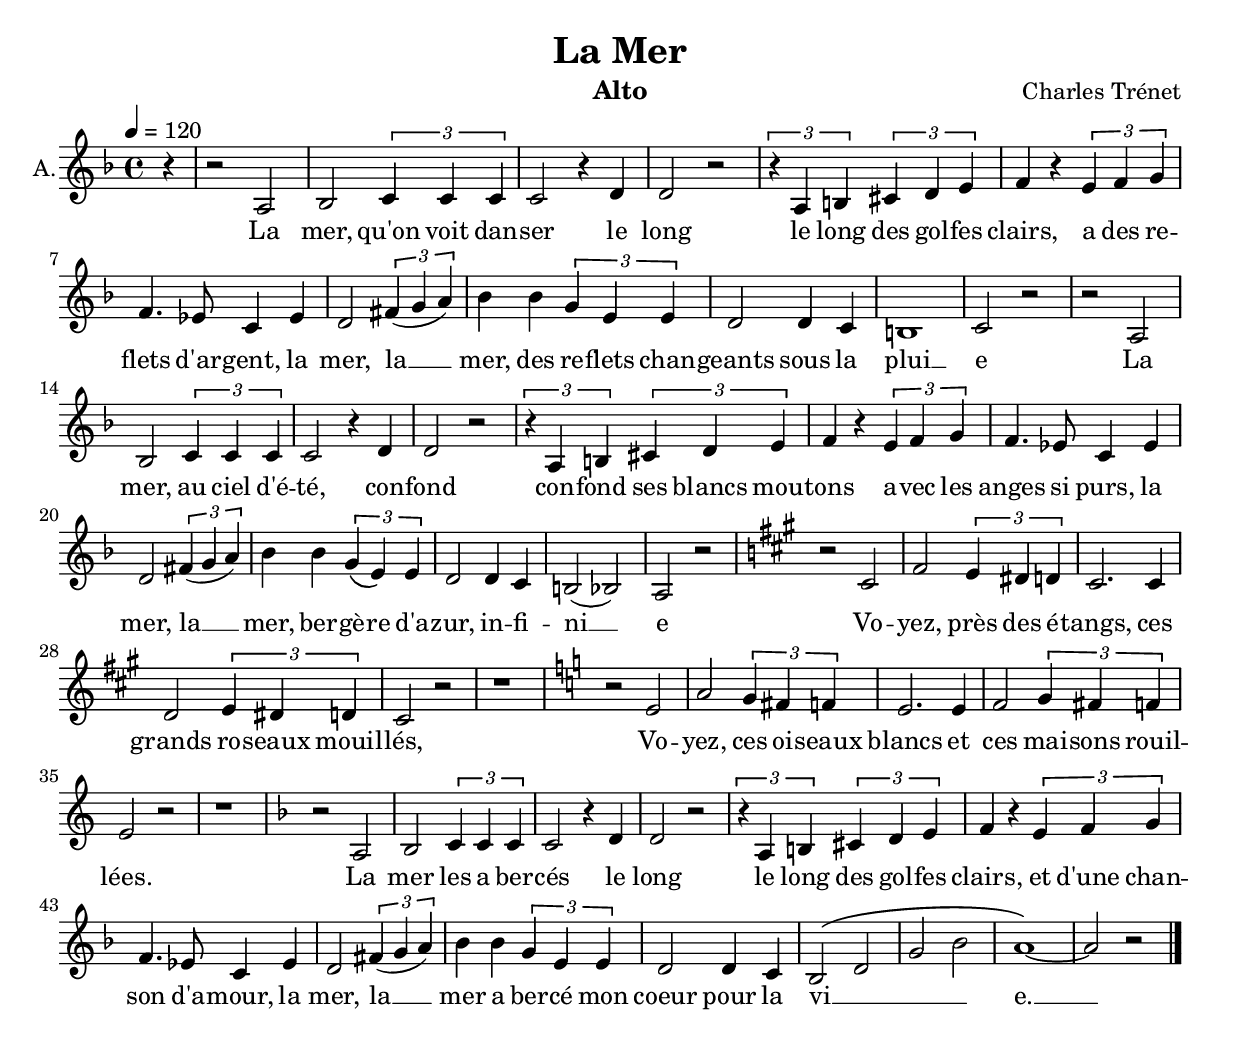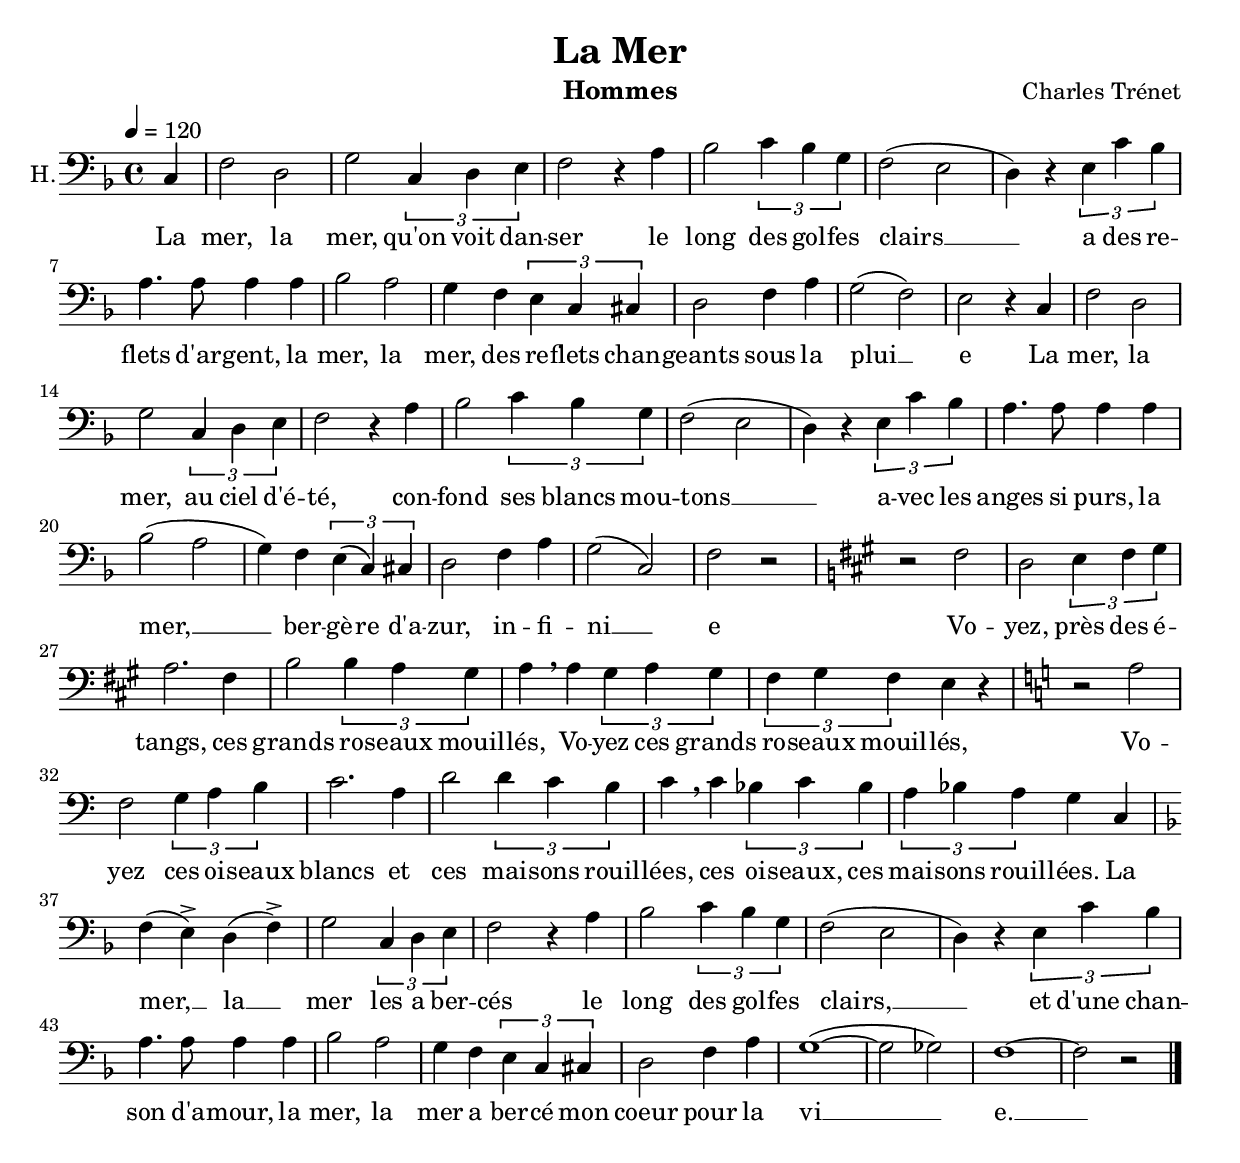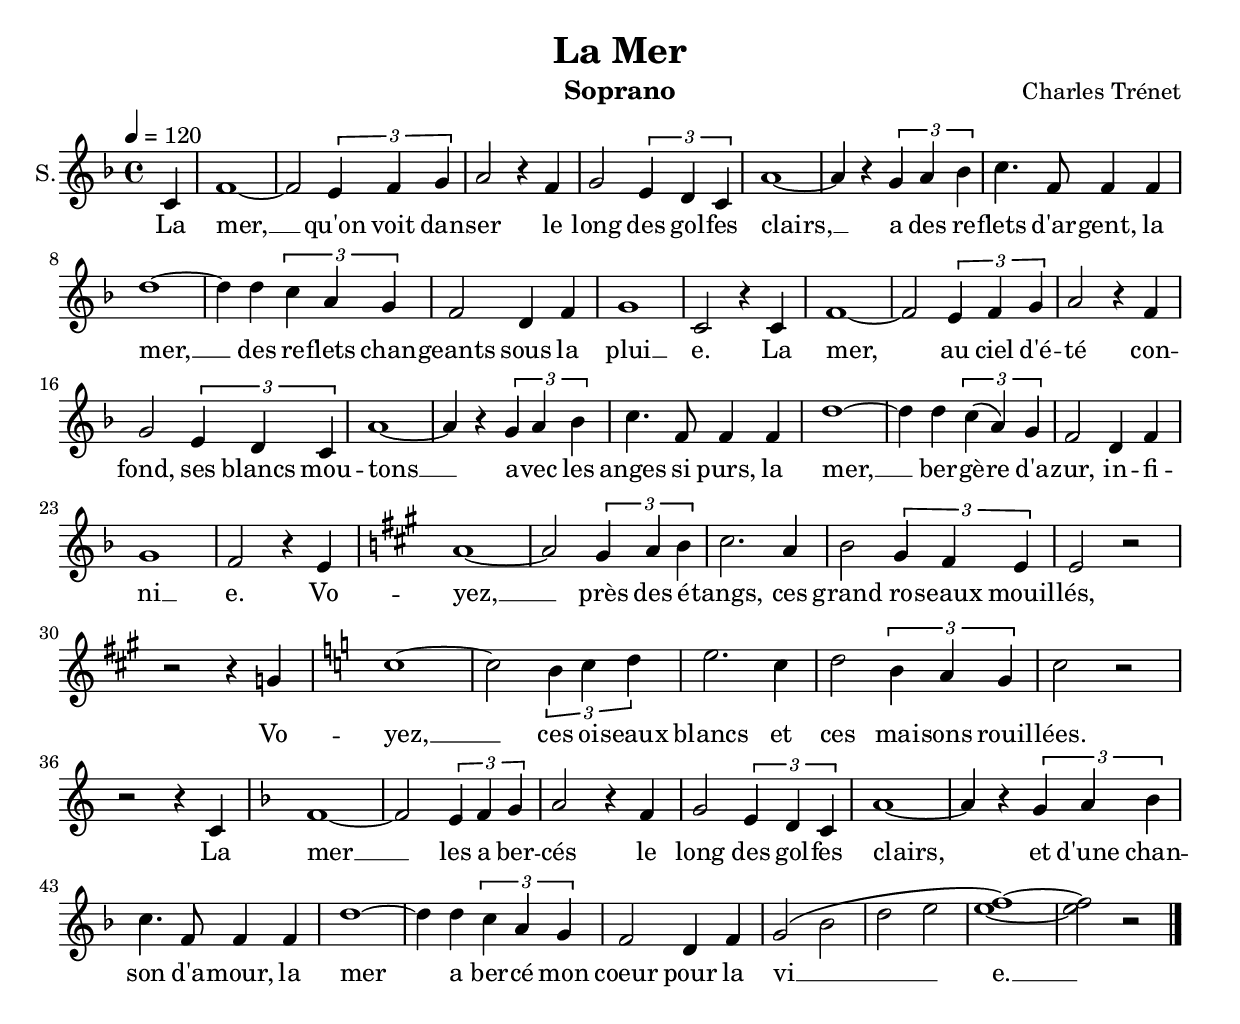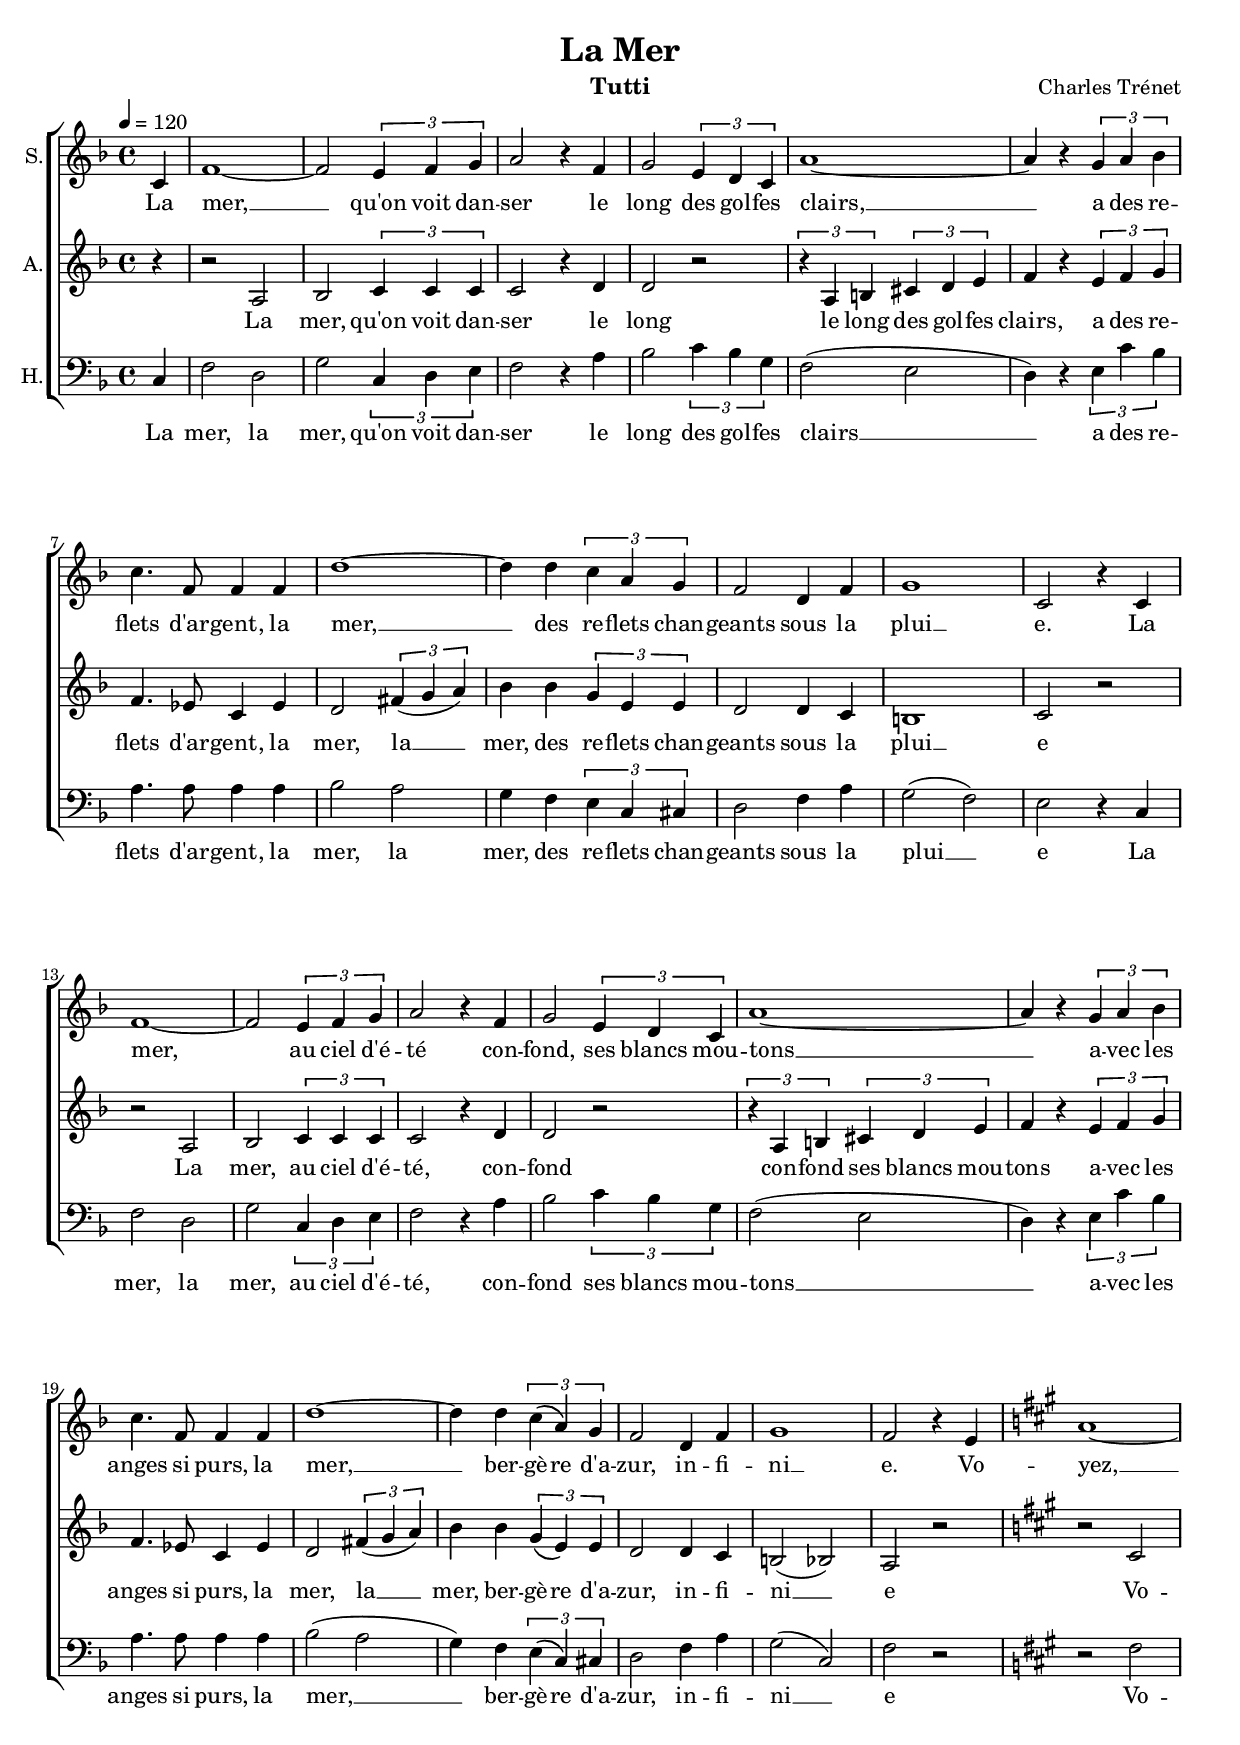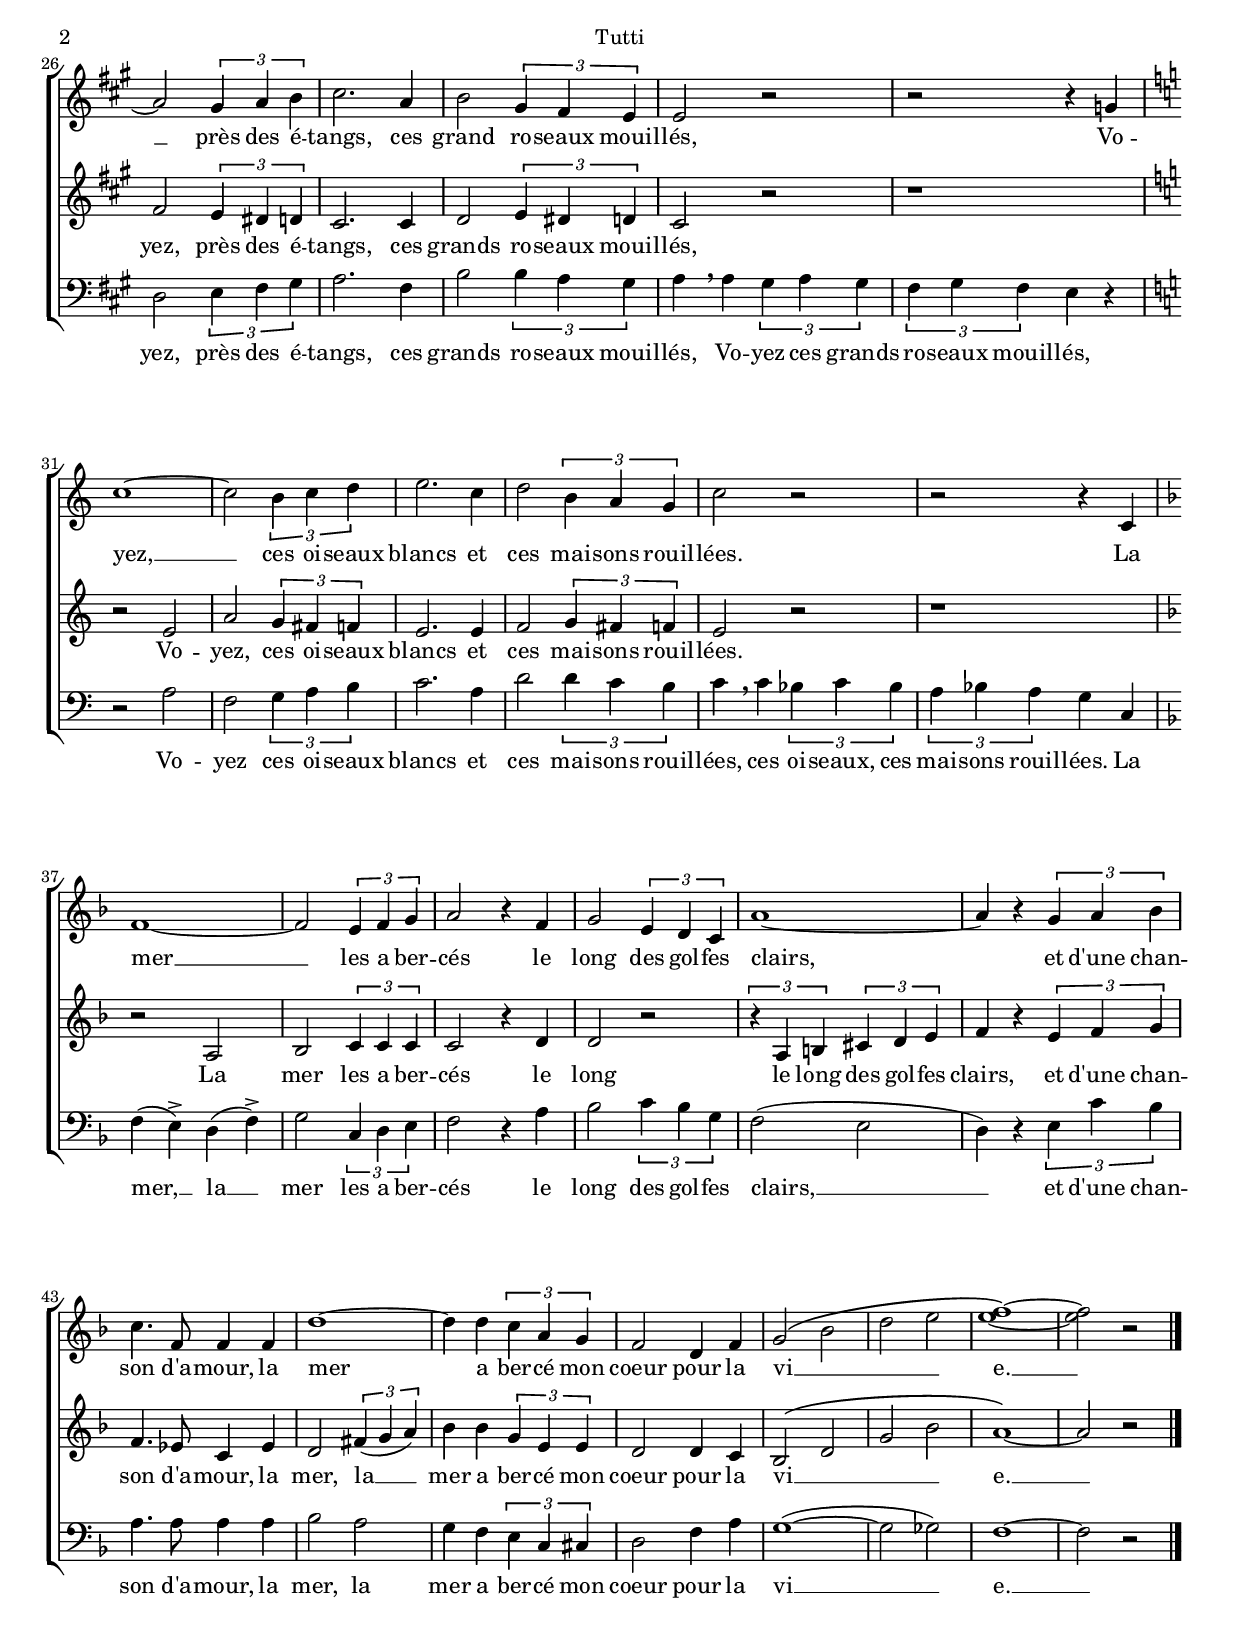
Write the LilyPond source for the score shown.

% Created on Mon Sep 20 15:23:38 CEST 2010
\version "2.22.0"

#(set-default-paper-size "a4")

\paper { indent = 0\cm}

\header {
  title = "La Mer"
  composer = "Charles Trénet"
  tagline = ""

}

conductor_size = 18
individual_size = 20

\include "utils/macros.ly"


specs = { \time 4/4
  \tempo 4 = 120
  \key f \major
}

accords = \chords {
  \partial 4 s4

}



sMusic = {\partial 4 c4 f1~ 2 \tuplet 3/2 {e4 f g} a2
r4 f g2 \tuplet 3/2 {e4 d c} a'1~ 4 r 
\tuplet 3/2 {g a bes} c4. f,8 4 4 d'1~ 4 
4 \tuplet 3/2 {c a g} f2 d4 f

g1 c,2 r4 c f1~ 2 \tuplet 3/2 {e4 f g} a2 r4
f g2 \tuplet 3/2 { e4 d c } a'1~ 4 r
\tuplet 3/2 { g a bes } c4. f,8 4 4
d'1~ 4 d \tuplet 3/2 { c\( a\) g } f2
d4 f g1 f2 r4 e
\key a \major
a1~ 2 \tuplet 3/2 { gis4 a b } cis 2. a4
b2 \tuplet 3/2 { gis4 fis e } e2 r r r4 g
\key c \major
c1~ 2 \tuplet 3/2 { b4 c d } e2. c4
d2 \tuplet 3/2 { b4 a g } c2 r r r4 c,
\key f \major
f1~ 2 \tuplet 3/2 { e4 f g } a2
r4 f g2 \tuplet 3/2 { e4 d c } a'1~ 4 
r4 \tuplet 3/2 { g a bes } c4. f,8 4 4
d'1~ 4 4 \tuplet 3/2 { c a g } f2
d4 f g2\( bes d e <e f>1~\) <e f>2 r \bar "|."
}

sLyrics = \lyricmode {
La mer, __ qu'on voit dan -- ser
le long des gol -- fes clairs, __
a des re -- flets d'ar -- gent,
la mer, __ des re -- flets chan -- geants sous la plui __ e.

La mer, au ciel d'é -- té con -- fond, ses blancs mou -- tons __
a -- vec les anges si purs, la mer, __ ber -- gè -- re d'a -- zur,
in -- fi -- ni __ e. Vo -- yez, __
près des é -- tangs, ces grand ro -- seaux mouil -- lés,
Vo -- yez, __ ces oi -- seaux blancs et ces mai -- sons rouil -- lées.

La mer __ les a ber -- cés
le long des gol -- fes clairs,__
et d'une chan -- son d'a -- mour, 
la mer__ a ber -- cé mon coeur
pour la vi __ _ _ _ e. __
}



soprano = \new Staff \with {instrumentName="S."} <<
  \soprano_style
  \specs
  \relative c' {\sMusic}
  \addlyrics {\sLyrics }
>>

aMusic = {\partial 4 r4 r2 a bes \tuplet 3/2 {c4 c c} 2
r4 d4 2 r \tuplet 3/2 {r4 a b} \tuplet 3/2 {cis d e} f r 
\tuplet 3/2 {e f g} f4. es8 c4 es d2
\tuplet 3/2 {fis4( g a)} bes bes \tuplet 3/2 {g e e}
d2 4 c
b1 c2 r r a bes \tuplet 3/2 { c4 4 4 } 2 r4 d d2 r
\tuplet 3/2 { r4 a b } \tuplet 3/2 { cis d e } 
f r \tuplet 3/2 { e f g } f4. es8 c4 es
d2 \tuplet 3/2 { fis4( g a) } bes bes
\tuplet 3/2 { g\( e\) e} d2 d4 c b2( bes) a r
\key a \major
r2 cis fis \tuplet 3/2 { e4 dis d } cis2. 4
d2 \tuplet 3/2 { e4 dis d } cis2 r r1
\key c \major
r2 e a \tuplet 3/2 { g4 fis f } e2. 4
f2 \tuplet 3/2 { g4 fis f } e2 r r1 
\key f \major
r2 a, bes \tuplet 3/2 { c4 4 4 } 2
r4 d d2 r \tuplet 3/2 { r4 a b } \tuplet 3/2 { cis d e }
f r \tuplet 3/2 { e f g } f4. es8 c4 es 
d2 \tuplet 3/2 { fis4( g a) } bes bes \tuplet 3/2 { g e e }
d2 d4 c bes2\( d g bes a1~\) 2 r \bar "|."
}

aLyrics = \lyricmode {
  La mer, qu'on voit dan -- ser
  le long le long des gol -- fes clairs,
  a des re -- flets d'ar -- gent, la mer,
  la __ mer, des re -- flets chan -- geants sous la
  plui __ e
  
  La mer, au ciel d'é -- té, con -- fond
  con -- fond ses blancs mou -- tons
  a -- vec les anges si purs, la mer, la __ mer,
  ber -- gè -- re d'a -- zur, in -- fi -- ni __ e
  
  Vo -- yez, près des é -- tangs, ces grands ro -- seaux mouil -- lés,
  Vo -- yez, ces oi -- seaux blancs et ces mai -- sons rouil -- lées.
  
  La mer les a ber -- cés le long
  le long des gol -- fes clairs,
  et d'une chan -- son d'a -- mour, la mer, la __ mer
  a ber -- cé mon coeur pour la vi __ _ _ _ e. __

}


alto = \new Staff \with {instrumentName="A."} <<
  \alto_style
  \specs
  \relative c' {\aMusic}
  \addlyrics {\aLyrics }
>>


bMusic = {c4 f2 d g \tuplet 3/2 {c,4 d e} f2 r4 a
bes2 \tuplet 3/2 {c4 bes g} f2( e d4) r
\tuplet 3/2 {e c' bes} a4. 8 4 4
bes2 a g4 f \tuplet 3/2 {e c cis} d2 f4 a   
g2( f) e r4 c f2 d g \tuplet 3/2 { c,4 d e }
f2 r4 a bes2 \tuplet 3/2 { c4 bes g } f2( e d4) r
\tuplet 3/2 { e c' bes } a4. 8 4 4 bes2( a g4)
f \tuplet 3/2 { e\( c\) cis } d2 f4 a g2( c,) f r
\key a \major
r fis d \tuplet 3/2 { e4 fis gis } a2. fis4
b2 \tuplet 3/2 { b4 a gis } a \breathe a \tuplet 3/2 { gis a gis }
\tuplet 3/2 { fis gis fis } e r
\key c \major
r2 a f \tuplet 3/2 { g4 a b } c2. a4
d2 \tuplet 3/2 { d4 c b }
c \breathe c \tuplet 3/2 { bes c bes } \tuplet 3/2 { a bes a } g c,
\key f \major
f( e)-> d( f)-> g2 \tuplet 3/2 { c,4 d e } f2
r4 a bes2 \tuplet 3/2 { c4 bes g } f2( e d4) r
\tuplet 3/2 { e4 c' bes } a4. 8 4 4 bes2 a
g4 f \tuplet 3/2 { e c cis }
d2 f4 a g1~( 2 ges) f1~ 2 r \bar "|."
}

bLyrics = \lyricmode { La mer, la mer, qu'on voit dan -- ser
                       le long des gol -- fes clairs __ 
                       a des re -- flets d'ar -- gent, la mer,
                       la mer, des re -- flets chan -- geants sous la
                       
plui __ e La mer, la mer, au ciel d'é -- té,
con -- fond ses blancs mou -- tons __
a -- vec les anges si purs, la mer, __
ber -- gè -- re d'a -- zur, in -- fi -- ni __ e

Vo -- yez, près des é -- tangs, 
ces grands ro -- seaux mouil -- lés, 
Vo -- yez ces grands ro -- seaux mouil -- lés, 
Vo -- yez ces oi -- seaux blancs et ces mai -- sons rouil -- lées,
ces oi -- seaux, ces mai -- sons rouil -- lées. 
La mer, __ la __ mer les a ber -- cés
le long des gol -- fes clairs, __
et d'une chan -- son d'a -- mour, la mer,
la mer a ber -- cé mon coeur pour la vi __ e. __
}

hommes = \new Staff \with {instrumentName="H."} {
  \hommes_style
  \specs
  \relative c {\bMusic }
  \addlyrics { \bLyrics}
}


#(set-global-staff-size conductor_size)
\book {
  \bookOutputSuffix "-tutti"
  \header{
    instrument = "Tutti"
  }
  \score {
    \new ChoirStaff
    <<
      \accords
      \soprano
      \alto
      \hommes
    >>

  }
  \score {
    \unfoldRepeats
    <<
      \accords
      \soprano
      \alto
      \hommes
    >>
    \midi {}
  }
}


#(set-global-staff-size individual_size)
\book {
  \bookOutputSuffix "-soprano"
  \header{
    instrument = "Soprano"
  }
  \score {
    \new ChoirStaff
    <<
      \accords
      \soprano
    >>

  }
  \score {
    \unfoldRepeats
    <<
      \accords
      \soprano
    >>
    \midi {}
  }
}

\book {
  \bookOutputSuffix "-alto"
  \header{
    instrument = "Alto"
  }
  \score {
    \new ChoirStaff
    <<
      \accords
      \alto
    >>

  }
  \score {
    \unfoldRepeats
    <<
      \accords
      \alto
    >>
    \midi {}
  }
}

\book {
  \bookOutputSuffix "-hommes"
  \header{
    instrument = "Hommes"
  }
  \score {
    \new ChoirStaff
    <<
      \accords
      \hommes
    >>

  }
  \score {
    \unfoldRepeats
    <<
      \accords
      \hommes
    >>
    \midi {}
  }
}

